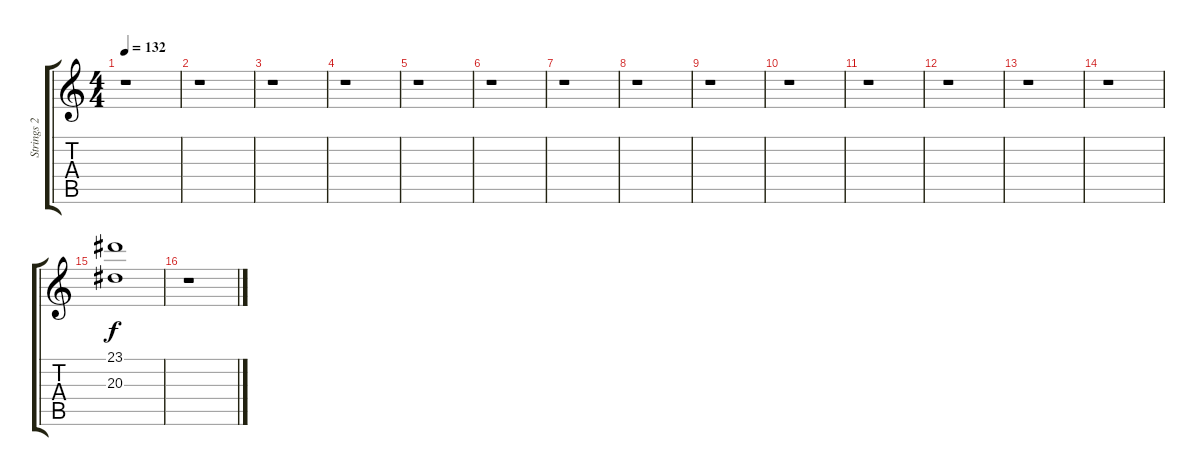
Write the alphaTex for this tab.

\track ("Strings 2" "Strings 2") {instrument synthstrings1}
\staff {score tabs}
\tuning (E4 B3 G3 D3 A2 E2) {hide}
\ts (4 4)
\tempo 132
\clef g2
\ks c
r.1{dy f} |
r.1 |
r.1 |
r.1 |
r.1 |
r.1 |
r.1 |
r.1 |
r.1 |
r.1 |
r.1 |
r.1 |
r.1 |
r.1 |
(23.1 20.3).1 |
r.1
